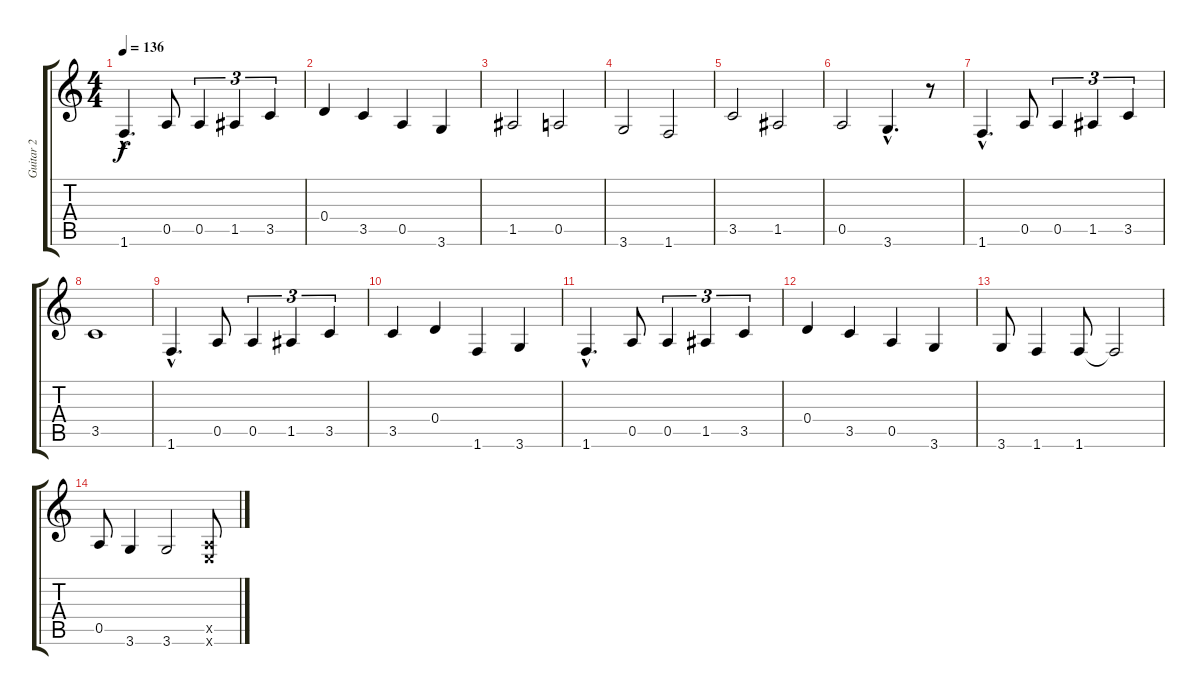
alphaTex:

\track ("Guitar 2" "Guitar 2") {instrument electricguitarclean}
\staff {score tabs}
\tuning (E4 B3 G3 D3 A2 E2) {hide}
\ts (4 4)
\tempo 136
\clef g2
\ks c
1.6{hac}.4{d dy f} 0.5.8 0.5.4{tu (3 2)} 1.5.4{tu (3 2)} 3.5.4{tu (3 2)} |
0.4.4 3.5.4 0.5.4 3.6.4 |
1.5.2 0.5.2 |
3.6.2 1.6.2 |
3.5.2 1.5.2 |
0.5.2 3.6{hac}.4{d} r.8 |
1.6{hac}.4{d} 0.5.8 0.5.4{tu (3 2)} 1.5.4{tu (3 2)} 3.5.4{tu (3 2)} |
3.5.1 |
1.6{hac}.4{d} 0.5.8 0.5.4{tu (3 2)} 1.5.4{tu (3 2)} 3.5.4{tu (3 2)} |
3.5.4 0.4.4 1.6.4 3.6.4 |
1.6{hac}.4{d} 0.5.8 0.5.4{tu (3 2)} 1.5.4{tu (3 2)} 3.5.4{tu (3 2)} |
0.4.4 3.5.4 0.5.4 3.6.4 |
3.6.8{volume 0} 1.6.4 1.6.8 1.6{t}.2 |
0.5.8 3.6.4 3.6.2 (0.5{x} 0.6{x}).8
